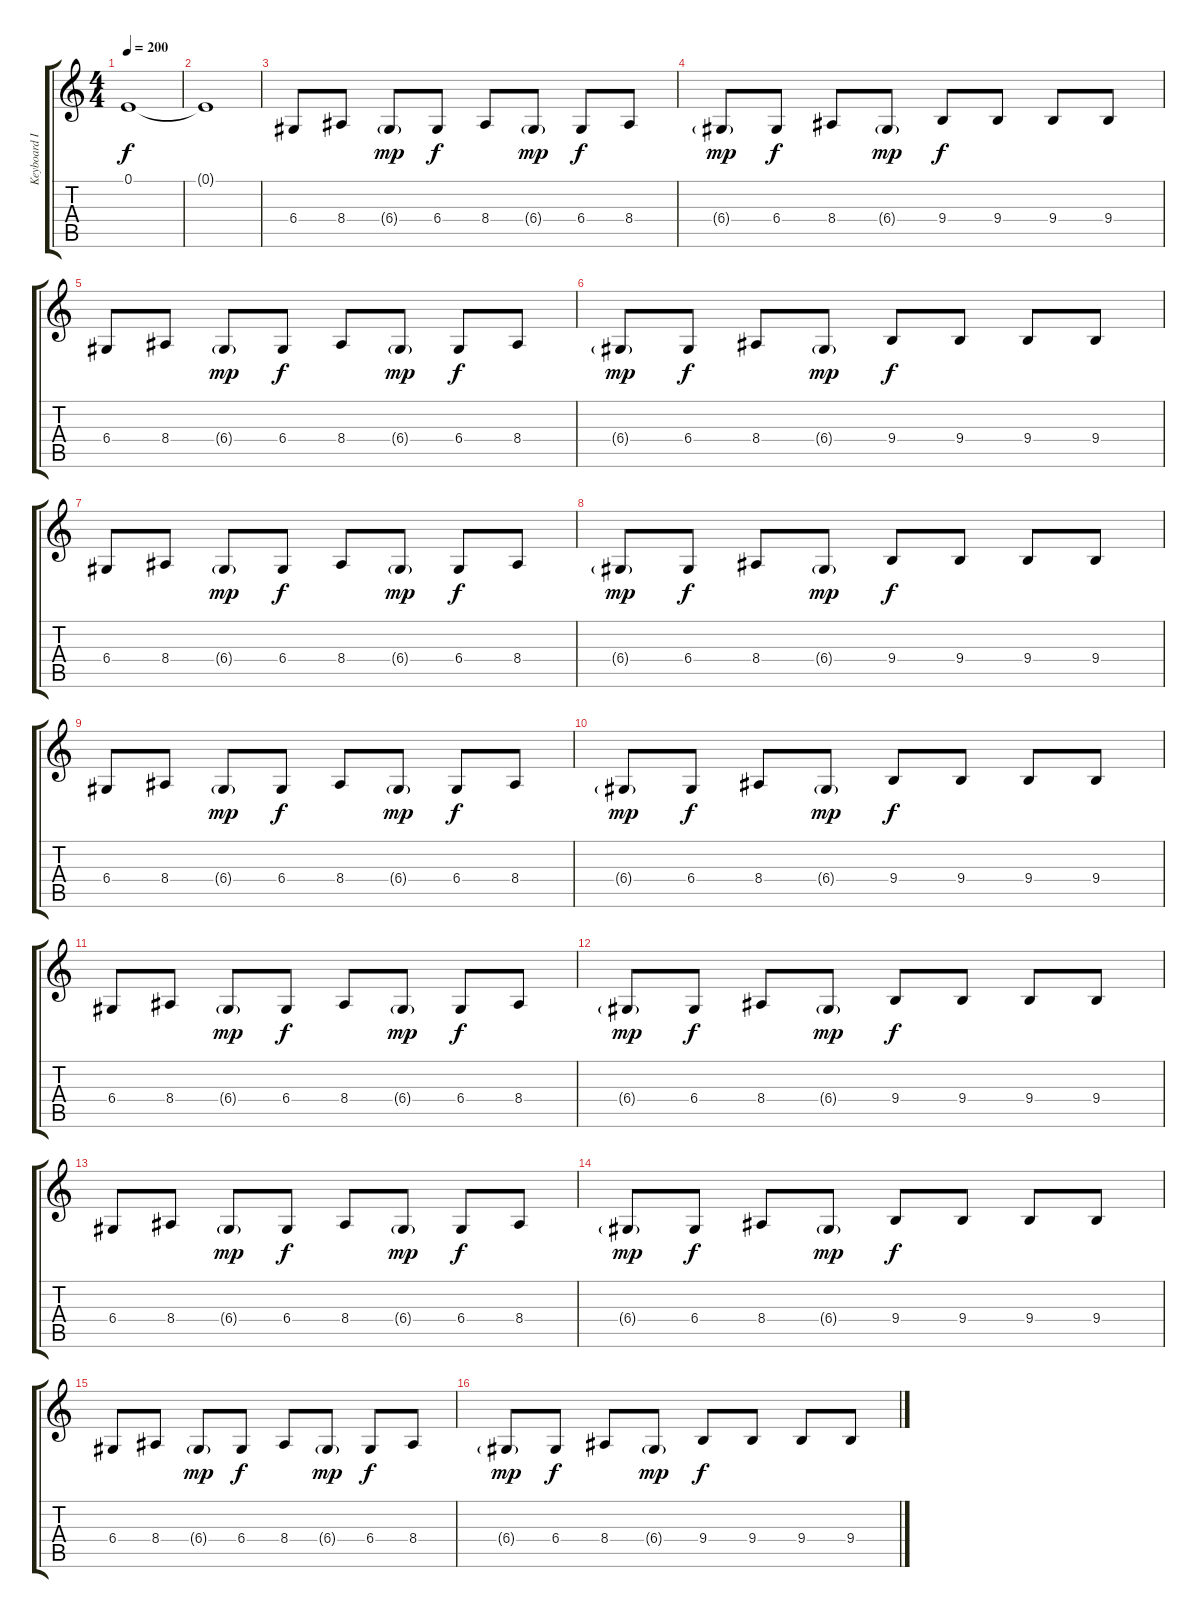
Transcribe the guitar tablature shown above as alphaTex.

\track ("Keyboard II" "Keyboard I") {instrument pad2warm}
\staff {score tabs}
\tuning (E4 B3 G3 D3 A2 E2) {hide}
\ts (4 4)
\tempo 200
\clef g2
\ks c
0.1{t}.1{dy f} |
0.1{t}.1 |
6.4.8{instrument pad5bowed} 8.4.8 6.4{g}.8{dy mp} 6.4.8{dy f} 8.4.8 6.4{g}.8{dy mp} 6.4.8{dy f} 8.4.8 |
6.4{g}.8{dy mp} 6.4.8{dy f} 8.4.8 6.4{g}.8{dy mp} 9.4.8{dy f} 9.4.8 9.4.8 9.4.8 |
6.4.8{instrument pad5bowed} 8.4.8 6.4{g}.8{dy mp} 6.4.8{dy f} 8.4.8 6.4{g}.8{dy mp} 6.4.8{dy f} 8.4.8 |
6.4{g}.8{dy mp} 6.4.8{dy f} 8.4.8 6.4{g}.8{dy mp} 9.4.8{dy f} 9.4.8 9.4.8 9.4.8 |
6.4.8{instrument pad5bowed} 8.4.8 6.4{g}.8{dy mp} 6.4.8{dy f} 8.4.8 6.4{g}.8{dy mp} 6.4.8{dy f} 8.4.8 |
6.4{g}.8{dy mp} 6.4.8{dy f} 8.4.8 6.4{g}.8{dy mp} 9.4.8{dy f} 9.4.8 9.4.8 9.4.8 |
6.4.8{instrument pad5bowed} 8.4.8 6.4{g}.8{dy mp} 6.4.8{dy f} 8.4.8 6.4{g}.8{dy mp} 6.4.8{dy f} 8.4.8 |
6.4{g}.8{dy mp} 6.4.8{dy f} 8.4.8 6.4{g}.8{dy mp} 9.4.8{dy f} 9.4.8 9.4.8 9.4.8 |
6.4.8{instrument pad5bowed} 8.4.8 6.4{g}.8{dy mp} 6.4.8{dy f} 8.4.8 6.4{g}.8{dy mp} 6.4.8{dy f} 8.4.8 |
6.4{g}.8{dy mp} 6.4.8{dy f} 8.4.8 6.4{g}.8{dy mp} 9.4.8{dy f} 9.4.8 9.4.8 9.4.8 |
6.4.8{instrument pad5bowed} 8.4.8 6.4{g}.8{dy mp} 6.4.8{dy f} 8.4.8 6.4{g}.8{dy mp} 6.4.8{dy f} 8.4.8 |
6.4{g}.8{dy mp} 6.4.8{dy f} 8.4.8 6.4{g}.8{dy mp} 9.4.8{dy f} 9.4.8 9.4.8 9.4.8 |
6.4.8{instrument pad5bowed} 8.4.8 6.4{g}.8{dy mp} 6.4.8{dy f} 8.4.8 6.4{g}.8{dy mp} 6.4.8{dy f} 8.4.8 |
6.4{g}.8{dy mp} 6.4.8{dy f} 8.4.8 6.4{g}.8{dy mp} 9.4.8{dy f} 9.4.8 9.4.8 9.4.8
